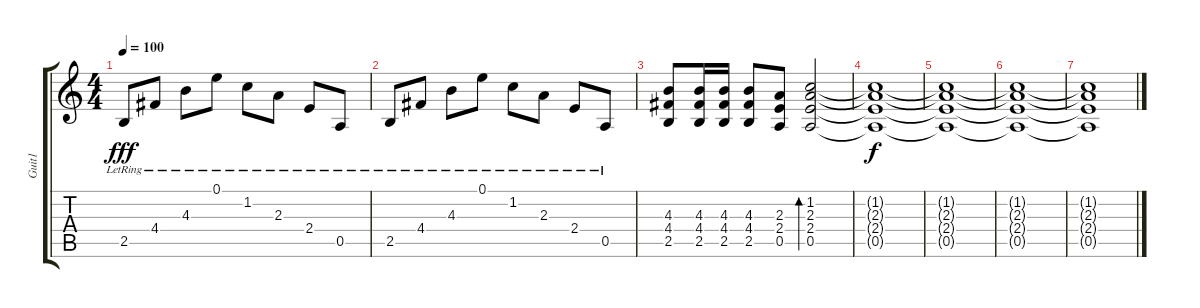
\track ("Guit1" "Guit1") {instrument acousticguitarsteel}
\staff {score tabs}
\tuning (E4 B3 G3 D3 A2 E2) {hide}
\ts (4 4)
\tempo 100
\clef g2
\ks c
2.5{lr}.8{dy fff} 4.4{lr}.8 4.3{lr}.8 0.1{lr}.8 1.2{lr}.8 2.3{lr}.8 2.4{lr}.8 0.5{lr}.8 |
2.5{lr}.8 4.4{lr}.8 4.3{lr}.8 0.1{lr}.8 1.2{lr}.8 2.3{lr}.8 2.4{lr}.8 0.5{lr}.8 |
(4.3 4.4 2.5).8 (4.3 4.4 2.5).16 (4.3 4.4 2.5).16 (4.3 4.4 2.5).8 (2.3 2.4 0.5).8 (1.2 2.3 2.4 0.5).2{bd 480} |
(1.2{t} 2.3{t} 2.4{t} 0.5{t}).1{dy f} |
(1.2{t} 2.3{t} 2.4{t} 0.5{t}).1 |
(1.2{t} 2.3{t} 2.4{t} 0.5{t}).1 |
(1.2{t} 2.3{t} 2.4{t} 0.5{t}).1
